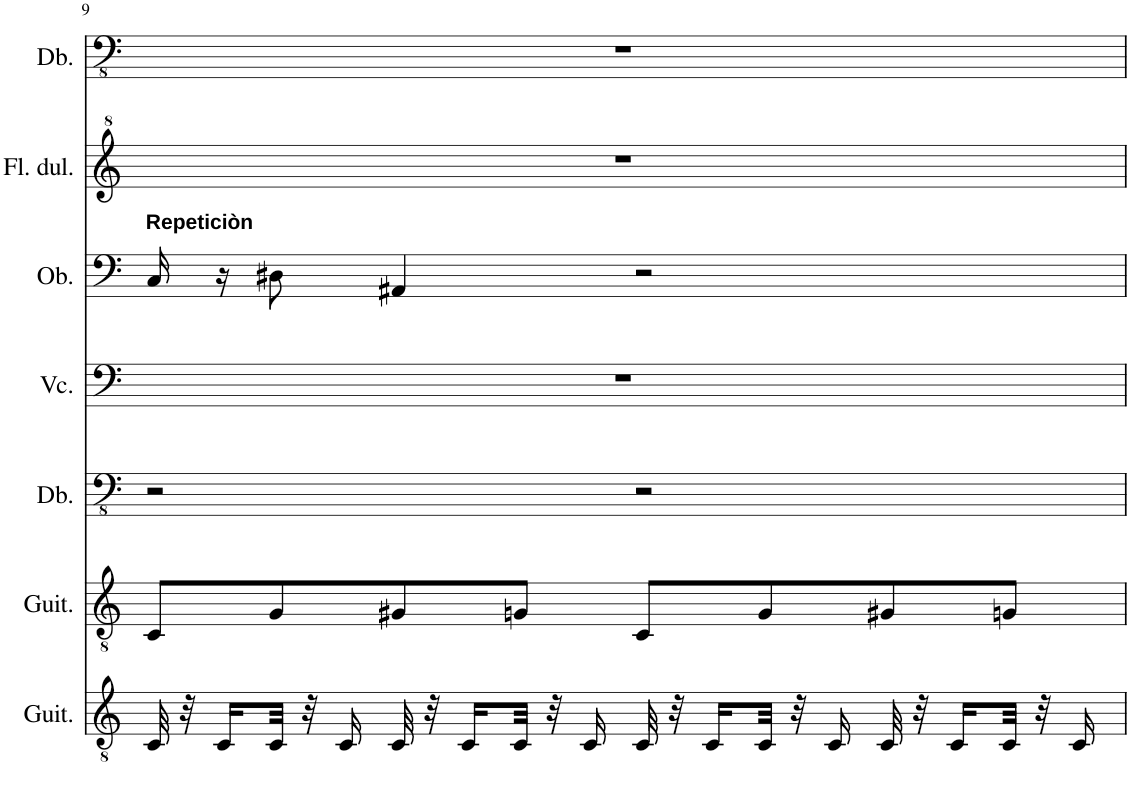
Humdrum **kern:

**kern	**kern	**kern	**kern	**kern	**kern	**kern
*part7	*part6	*part5	*part4	*part3	*part2	*part1
*staff7	*staff6	*staff5	*staff4	*staff3	*staff2	*staff1
*I"Classical Guitar	*I"Guitarra clásica	*I"Double Bass	*I"Violoncello	*I"Oboe	*I"Flauta dulce	*I"Double Bass
*I'Guit.	*I'Guit.	*I'Db.	*I'Vc.	*I'Ob.	*I'Fl. dul.	*I'Db.
!!LO:PB:g=z
*clefGv2	*clefGv2	*clefFv4	*clefF4	*clefF4	*clefG^2	*clefFv4
*	*	*Trd7c12	*	*Trd-14c-24	*	*Trd7c12
*k[]	*k[]	*k[]	*k[]	*k[]	*k[]	*k[]
*M4/4	*M4/4	*M4/4	*M4/4	*M4/4	*M4/4	*M4/4
=9	=9	=9	=9	=9	=9	=9
!	!	!	!	!LO:TX:a:B:t=Repeticiòn	!	!
32C/	8C/L	2r	1r	16C/	1r	1r
32r	.	.	.	.	.	.
16C/LL	.	.	.	16r	.	.
32C/JJk	8G/	.	.	8D#X\	.	.
32r	.	.	.	.	.	.
16C/	.	.	.	.	.	.
32C/	8G#X/	.	.	4AA#X/	.	.
32r	.	.	.	.	.	.
16C/LL	.	.	.	.	.	.
32C/JJk	8Gn/J	.	.	.	.	.
32r	.	.	.	.	.	.
16C/	.	.	.	.	.	.
32C/	8C/L	2r	.	2r	.	.
32r	.	.	.	.	.	.
16C/LL	.	.	.	.	.	.
32C/JJk	8G/	.	.	.	.	.
32r	.	.	.	.	.	.
16C/	.	.	.	.	.	.
32C/	8G#X/	.	.	.	.	.
32r	.	.	.	.	.	.
16C/LL	.	.	.	.	.	.
32C/JJk	8Gn/J	.	.	.	.	.
32r	.	.	.	.	.	.
16C/	.	.	.	.	.	.
=	=	=	=	=	=	=
*-	*-	*-	*-	*-	*-	*-
